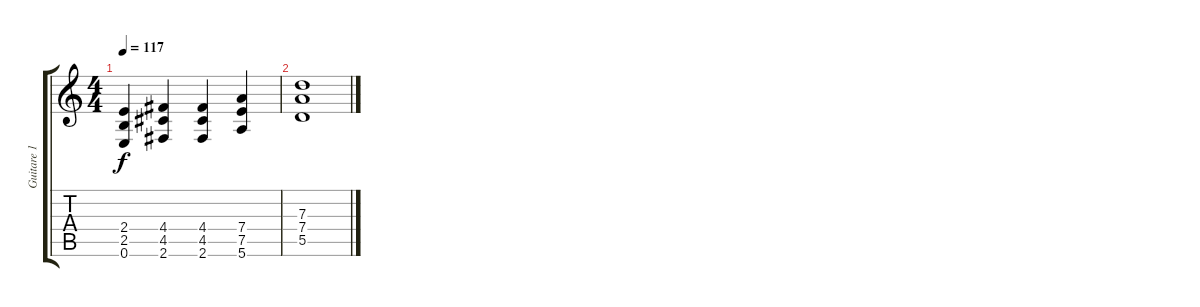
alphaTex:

\track ("Guitare 1" "Guitare 1") {instrument distortionguitar}
\staff {score tabs}
\tuning (E4 B3 G3 D3 A2 E2) {hide}
\ts (4 4)
\tempo 117
\clef g2
\ks c
(2.4 2.5 0.6).4{dy f} (4.4 4.5 2.6).4 (4.4 4.5 2.6).4 (7.4 7.5 5.6).4 |
(7.3 7.4 5.5).1
